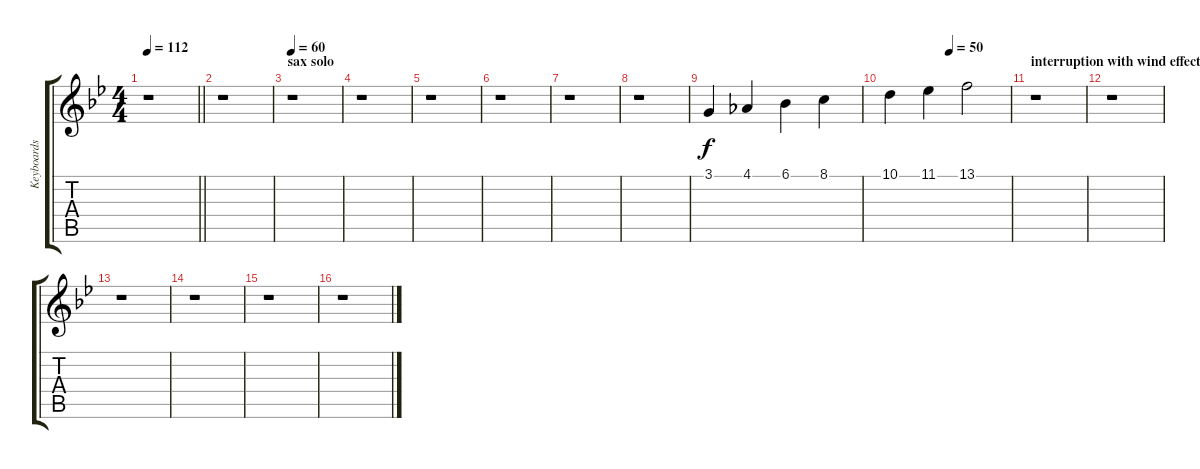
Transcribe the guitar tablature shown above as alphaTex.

\track ("Keyboards (Davies)" "Keyboards ") {instrument synthbrass1}
\staff {score tabs}
\tuning (E4 B3 G3 D3 A2 E2) {hide}
\ts (4 4)
\tempo 112
\clef g2
\barLineRight lightlight
\ks bb
r.1{dy f} |
r.1 |
\section ("" "sax solo")
\tempo 60
r.1 |
r.1 |
r.1 |
r.1 |
r.1 |
r.1 |
3.1.4 4.1.4 6.1.4 8.1.4 |
\tempo (50 0.5)
10.1.4 11.1.4 13.1.2 |
\section ("" "interruption with wind effects")
r.1 |
r.1 |
r.1 |
r.1 |
r.1 |
r.1
